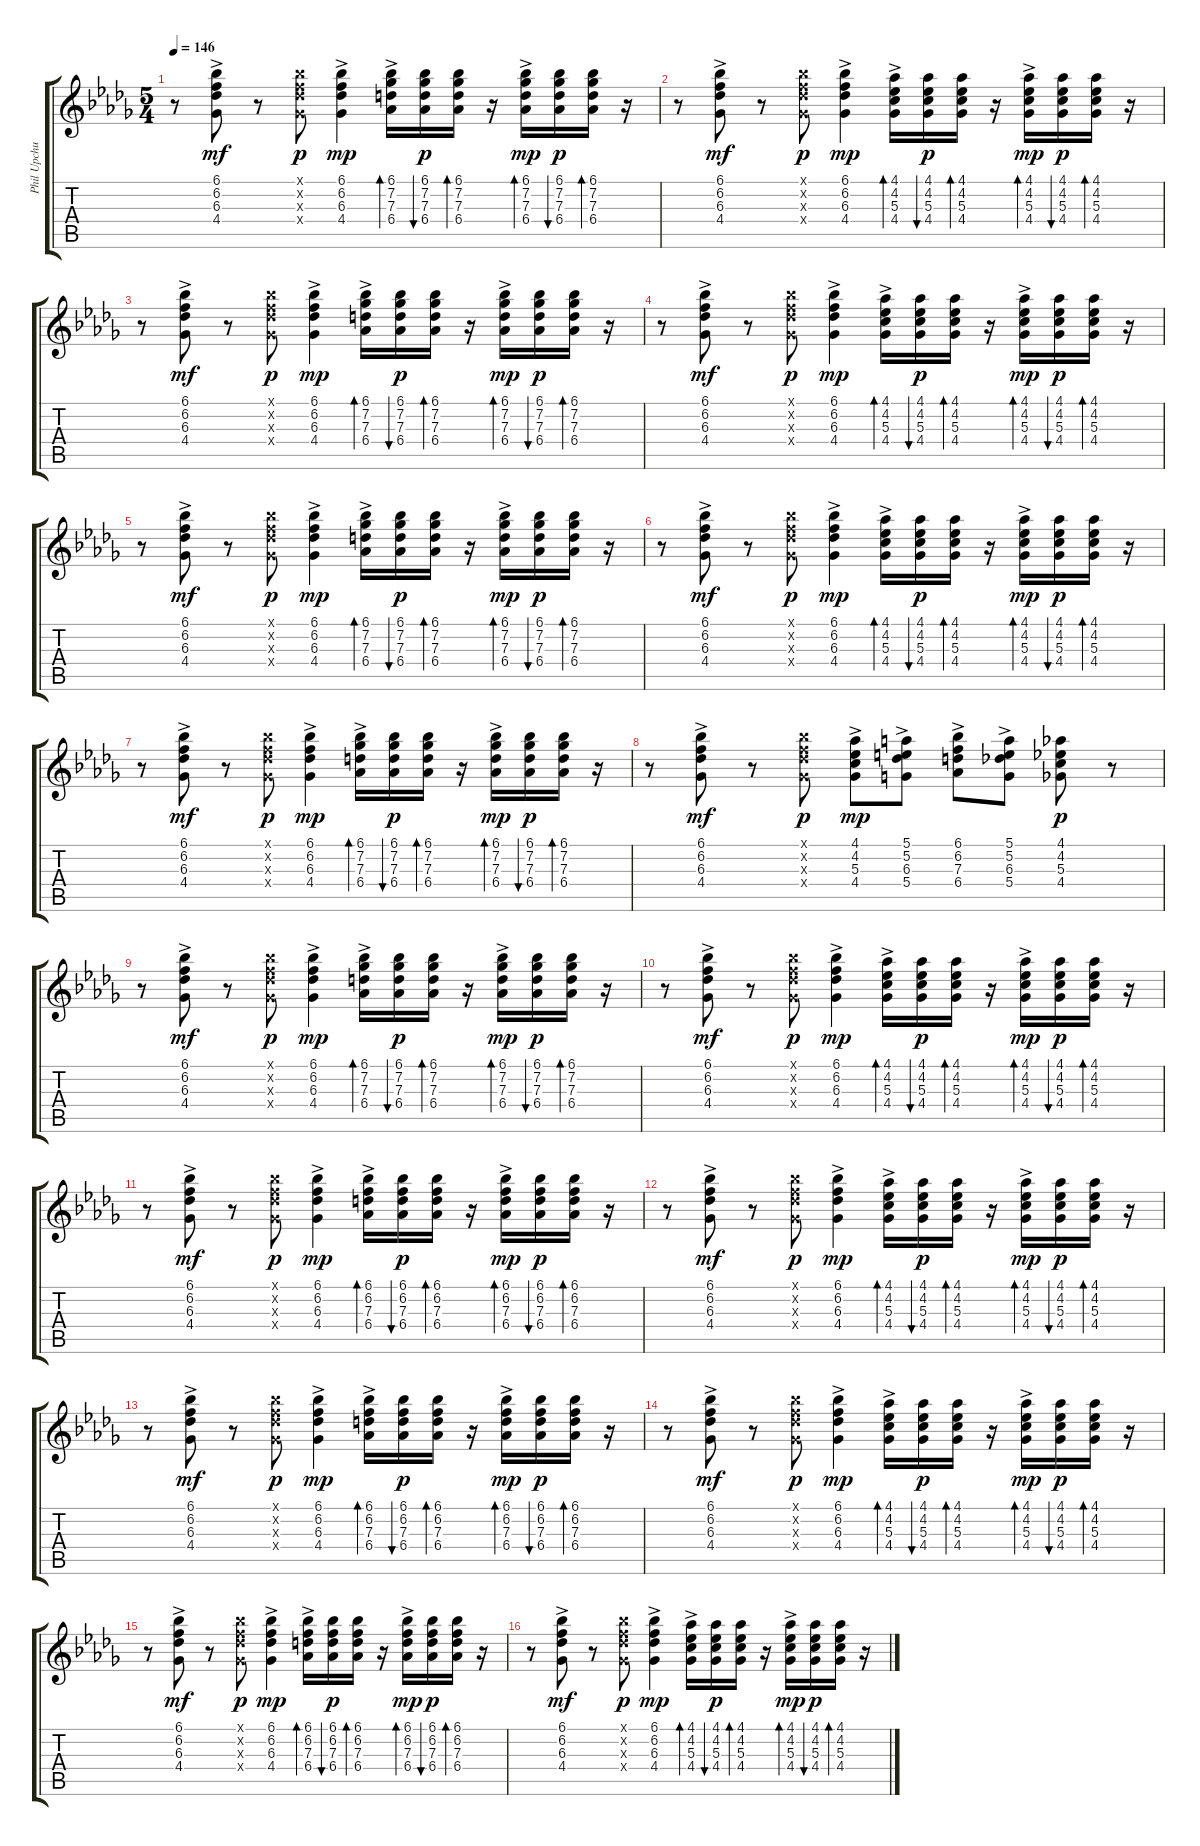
\track ("Phil Upchurch Rythym Guitar" "Phil Upchu") {instrument electricguitarjazz}
\staff {score tabs}
\tuning (E4 B3 G3 D3 A2 E2) {hide}
\ts (5 4)
\tempo 146
\clef g2
\ks db
r.8{dy p} (6.1{ac} 6.2{ac} 6.3{ac} 4.4{ac}).8{dy mf} r.8 (6.1{x} 6.2{x} 6.3{x} 4.4{x}).8{dy p} (6.1{ac} 6.2{ac} 6.3{ac} 4.4{ac}).4{dy mp} (6.1{ac} 7.2{ac} 7.3{ac} 6.4{ac}).16{bd 30} (6.1 7.2 7.3 6.4).16{bu 30 dy p} (6.1 7.2 7.3 6.4).16{bd 30} r.16 (6.1{ac} 7.2{ac} 7.3{ac} 6.4{ac}).16{bd 30 dy mp} (6.1 7.2 7.3 6.4).16{bu 30 dy p} (6.1 7.2 7.3 6.4).16{bd 30} r.16 |
r.8 (6.1{ac} 6.2{ac} 6.3{ac} 4.4{ac}).8{dy mf} r.8 (6.1{x} 6.2{x} 6.3{x} 4.4{x}).8{dy p} (6.1{ac} 6.2{ac} 6.3{ac} 4.4{ac}).4{dy mp} (4.1{ac} 4.2{ac} 5.3{ac} 4.4{ac}).16{bd 30} (4.1 4.2 5.3 4.4).16{bu 30 dy p} (4.1 4.2 5.3 4.4).16{bd 30} r.16 (4.1{ac} 4.2{ac} 5.3{ac} 4.4{ac}).16{bd 30 dy mp} (4.1 4.2 5.3 4.4).16{bu 30 dy p} (4.1 4.2 5.3 4.4).16{bd 30} r.16 |
r.8 (6.1{ac} 6.2{ac} 6.3{ac} 4.4{ac}).8{dy mf} r.8 (6.1{x} 6.2{x} 6.3{x} 4.4{x}).8{dy p} (6.1{ac} 6.2{ac} 6.3{ac} 4.4{ac}).4{dy mp} (6.1{ac} 7.2{ac} 7.3{ac} 6.4{ac}).16{bd 30} (6.1 7.2 7.3 6.4).16{bu 30 dy p} (6.1 7.2 7.3 6.4).16{bd 30} r.16 (6.1{ac} 7.2{ac} 7.3{ac} 6.4{ac}).16{bd 30 dy mp} (6.1 7.2 7.3 6.4).16{bu 30 dy p} (6.1 7.2 7.3 6.4).16{bd 30} r.16 |
r.8 (6.1{ac} 6.2{ac} 6.3{ac} 4.4{ac}).8{dy mf} r.8 (6.1{x} 6.2{x} 6.3{x} 4.4{x}).8{dy p} (6.1{ac} 6.2{ac} 6.3{ac} 4.4{ac}).4{dy mp} (4.1{ac} 4.2{ac} 5.3{ac} 4.4{ac}).16{bd 30} (4.1 4.2 5.3 4.4).16{bu 30 dy p} (4.1 4.2 5.3 4.4).16{bd 30} r.16 (4.1{ac} 4.2{ac} 5.3{ac} 4.4{ac}).16{bd 30 dy mp} (4.1 4.2 5.3 4.4).16{bu 30 dy p} (4.1 4.2 5.3 4.4).16{bd 30} r.16 |
r.8 (6.1{ac} 6.2{ac} 6.3{ac} 4.4{ac}).8{dy mf} r.8 (6.1{x} 6.2{x} 6.3{x} 4.4{x}).8{dy p} (6.1{ac} 6.2{ac} 6.3{ac} 4.4{ac}).4{dy mp} (6.1{ac} 7.2{ac} 7.3{ac} 6.4{ac}).16{bd 30} (6.1 7.2 7.3 6.4).16{bu 30 dy p} (6.1 7.2 7.3 6.4).16{bd 30} r.16 (6.1{ac} 7.2{ac} 7.3{ac} 6.4{ac}).16{bd 30 dy mp} (6.1 7.2 7.3 6.4).16{bu 30 dy p} (6.1 7.2 7.3 6.4).16{bd 30} r.16 |
r.8 (6.1{ac} 6.2{ac} 6.3{ac} 4.4{ac}).8{dy mf} r.8 (6.1{x} 6.2{x} 6.3{x} 4.4{x}).8{dy p} (6.1{ac} 6.2{ac} 6.3{ac} 4.4{ac}).4{dy mp} (4.1{ac} 4.2{ac} 5.3{ac} 4.4{ac}).16{bd 30} (4.1 4.2 5.3 4.4).16{bu 30 dy p} (4.1 4.2 5.3 4.4).16{bd 30} r.16 (4.1{ac} 4.2{ac} 5.3{ac} 4.4{ac}).16{bd 30 dy mp} (4.1 4.2 5.3 4.4).16{bu 30 dy p} (4.1 4.2 5.3 4.4).16{bd 30} r.16 |
r.8 (6.1{ac} 6.2{ac} 6.3{ac} 4.4{ac}).8{dy mf} r.8 (6.1{x} 6.2{x} 6.3{x} 4.4{x}).8{dy p} (6.1{ac} 6.2{ac} 6.3{ac} 4.4{ac}).4{dy mp} (6.1{ac} 7.2{ac} 7.3{ac} 6.4{ac}).16{bd 30} (6.1 7.2 7.3 6.4).16{bu 30 dy p} (6.1 7.2 7.3 6.4).16{bd 30} r.16 (6.1{ac} 7.2{ac} 7.3{ac} 6.4{ac}).16{bd 30 dy mp} (6.1 7.2 7.3 6.4).16{bu 30 dy p} (6.1 7.2 7.3 6.4).16{bd 30} r.16 |
r.8 (6.1{ac} 6.2{ac} 6.3{ac} 4.4{ac}).8{dy mf} r.8 (6.1{x} 6.2{x} 6.3{x} 4.4{x}).8{dy p} (4.1{ac} 4.2{ac} 5.3{ac} 4.4{ac}).8{dy mp} (5.1{ac} 5.2{ac} 6.3{ac} 5.4{ac}).8 (6.1{ac} 6.2{ac} 7.3{ac} 6.4{ac}).8 (5.1{ac} 5.2{ac} 6.3{ac} 5.4{ac}).8 (4.1 4.2 5.3 4.4).8{dy p} r.8 |
r.8 (6.1{ac} 6.2{ac} 6.3{ac} 4.4{ac}).8{dy mf} r.8 (6.1{x} 6.2{x} 6.3{x} 4.4{x}).8{dy p} (6.1{ac} 6.2{ac} 6.3{ac} 4.4{ac}).4{dy mp} (6.1{ac} 7.2{ac} 7.3{ac} 6.4{ac}).16{bd 30} (6.1 7.2 7.3 6.4).16{bu 30 dy p} (6.1 7.2 7.3 6.4).16{bd 30} r.16 (6.1{ac} 7.2{ac} 7.3{ac} 6.4{ac}).16{bd 30 dy mp} (6.1 7.2 7.3 6.4).16{bu 30 dy p} (6.1 7.2 7.3 6.4).16{bd 30} r.16 |
r.8 (6.1{ac} 6.2{ac} 6.3{ac} 4.4{ac}).8{dy mf} r.8 (6.1{x} 6.2{x} 6.3{x} 4.4{x}).8{dy p} (6.1{ac} 6.2{ac} 6.3{ac} 4.4{ac}).4{dy mp} (4.1{ac} 4.2{ac} 5.3{ac} 4.4{ac}).16{bd 30} (4.1 4.2 5.3 4.4).16{bu 30 dy p} (4.1 4.2 5.3 4.4).16{bd 30} r.16 (4.1{ac} 4.2{ac} 5.3{ac} 4.4{ac}).16{bd 30 dy mp} (4.1 4.2 5.3 4.4).16{bu 30 dy p} (4.1 4.2 5.3 4.4).16{bd 30} r.16 |
r.8 (6.1{ac} 6.2{ac} 6.3{ac} 4.4{ac}).8{dy mf} r.8 (6.1{x} 6.2{x} 6.3{x} 4.4{x}).8{dy p} (6.1{ac} 6.2{ac} 6.3{ac} 4.4{ac}).4{dy mp} (6.1{ac} 6.2{ac} 7.3{ac} 6.4{ac}).16{bd 30} (6.1 6.2 7.3 6.4).16{bu 30 dy p} (6.1 6.2 7.3 6.4).16{bd 30} r.16 (6.1{ac} 6.2{ac} 7.3{ac} 6.4{ac}).16{bd 30 dy mp} (6.1 6.2 7.3 6.4).16{bu 30 dy p} (6.1 6.2 7.3 6.4).16{bd 30} r.16 |
r.8 (6.1{ac} 6.2{ac} 6.3{ac} 4.4{ac}).8{dy mf} r.8 (6.1{x} 6.2{x} 6.3{x} 4.4{x}).8{dy p} (6.1{ac} 6.2{ac} 6.3{ac} 4.4{ac}).4{dy mp} (4.1{ac} 4.2{ac} 5.3{ac} 4.4{ac}).16{bd 30} (4.1 4.2 5.3 4.4).16{bu 30 dy p} (4.1 4.2 5.3 4.4).16{bd 30} r.16 (4.1{ac} 4.2{ac} 5.3{ac} 4.4{ac}).16{bd 30 dy mp} (4.1 4.2 5.3 4.4).16{bu 30 dy p} (4.1 4.2 5.3 4.4).16{bd 30} r.16 |
r.8 (6.1{ac} 6.2{ac} 6.3{ac} 4.4{ac}).8{dy mf} r.8 (6.1{x} 6.2{x} 6.3{x} 4.4{x}).8{dy p} (6.1{ac} 6.2{ac} 6.3{ac} 4.4{ac}).4{dy mp} (6.1{ac} 6.2{ac} 7.3{ac} 6.4{ac}).16{bd 30} (6.1 6.2 7.3 6.4).16{bu 30 dy p} (6.1 6.2 7.3 6.4).16{bd 30} r.16 (6.1{ac} 6.2{ac} 7.3{ac} 6.4{ac}).16{bd 30 dy mp} (6.1 6.2 7.3 6.4).16{bu 30 dy p} (6.1 6.2 7.3 6.4).16{bd 30} r.16 |
r.8 (6.1{ac} 6.2{ac} 6.3{ac} 4.4{ac}).8{dy mf} r.8 (6.1{x} 6.2{x} 6.3{x} 4.4{x}).8{dy p} (6.1{ac} 6.2{ac} 6.3{ac} 4.4{ac}).4{dy mp} (4.1{ac} 4.2{ac} 5.3{ac} 4.4{ac}).16{bd 30} (4.1 4.2 5.3 4.4).16{bu 30 dy p} (4.1 4.2 5.3 4.4).16{bd 30} r.16 (4.1{ac} 4.2{ac} 5.3{ac} 4.4{ac}).16{bd 30 dy mp} (4.1 4.2 5.3 4.4).16{bu 30 dy p} (4.1 4.2 5.3 4.4).16{bd 30} r.16 |
r.8 (6.1{ac} 6.2{ac} 6.3{ac} 4.4{ac}).8{dy mf} r.8 (6.1{x} 6.2{x} 6.3{x} 4.4{x}).8{dy p} (6.1{ac} 6.2{ac} 6.3{ac} 4.4{ac}).4{dy mp} (6.1{ac} 6.2{ac} 7.3{ac} 6.4{ac}).16{bd 30} (6.1 6.2 7.3 6.4).16{bu 30 dy p} (6.1 6.2 7.3 6.4).16{bd 30} r.16 (6.1{ac} 6.2{ac} 7.3{ac} 6.4{ac}).16{bd 30 dy mp} (6.1 6.2 7.3 6.4).16{bu 30 dy p} (6.1 6.2 7.3 6.4).16{bd 30} r.16 |
r.8 (6.1{ac} 6.2{ac} 6.3{ac} 4.4{ac}).8{dy mf} r.8 (6.1{x} 6.2{x} 6.3{x} 4.4{x}).8{dy p} (6.1{ac} 6.2{ac} 6.3{ac} 4.4{ac}).4{dy mp} (4.1{ac} 4.2{ac} 5.3{ac} 4.4{ac}).16{bd 30} (4.1 4.2 5.3 4.4).16{bu 30 dy p} (4.1 4.2 5.3 4.4).16{bd 30} r.16 (4.1{ac} 4.2{ac} 5.3{ac} 4.4{ac}).16{bd 30 dy mp} (4.1 4.2 5.3 4.4).16{bu 30 dy p} (4.1 4.2 5.3 4.4).16{bd 30} r.16
